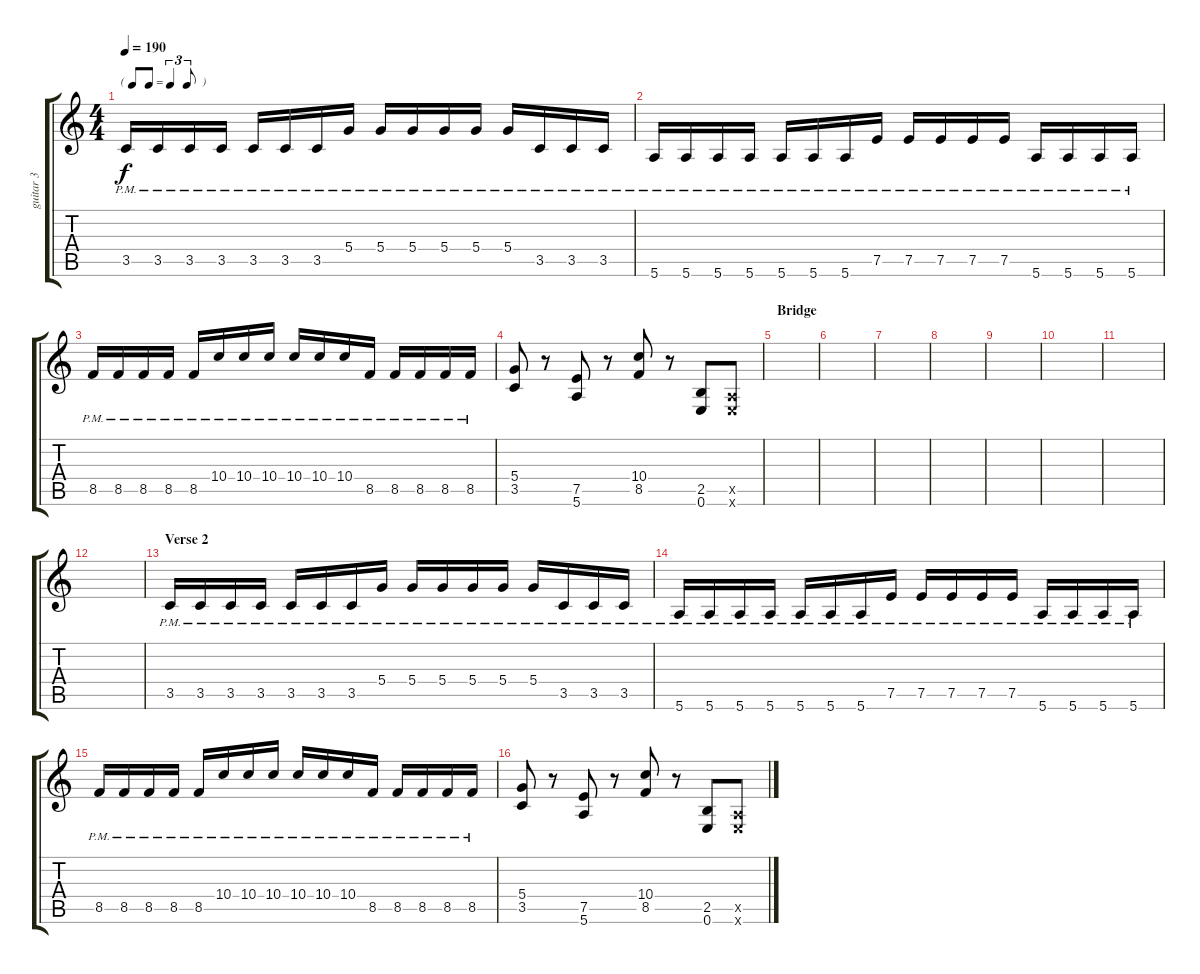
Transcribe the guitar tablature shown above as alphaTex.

\track ("guitar 3" "guitar 3") {instrument distortionguitar}
\staff {score tabs}
\tuning (E4 B3 G3 D3 A2 E2) {hide}
\ts (4 4)
\tf triplet8th
\tempo 190
\clef g2
\ks c
3.5{pm}.16{dy f} 3.5{pm}.16 3.5{pm}.16 3.5{pm}.16 3.5{pm}.16 3.5{pm}.16 3.5{pm}.16 5.4{pm}.16 5.4{pm}.16 5.4{pm}.16 5.4{pm}.16 5.4{pm}.16 5.4{pm}.16 3.5{pm}.16 3.5{pm}.16 3.5{pm}.16 |
5.6{pm}.16 5.6{pm}.16 5.6{pm}.16 5.6{pm}.16 5.6{pm}.16 5.6{pm}.16 5.6{pm}.16 7.5{pm}.16 7.5{pm}.16 7.5{pm}.16 7.5{pm}.16 7.5{pm}.16 5.6{pm}.16 5.6{pm}.16 5.6{pm}.16 5.6{pm}.16 |
8.5{pm}.16 8.5{pm}.16 8.5{pm}.16 8.5{pm}.16 8.5{pm}.16 10.4{pm}.16 10.4{pm}.16 10.4{pm}.16 10.4{pm}.16 10.4{pm}.16 10.4{pm}.16 8.5{pm}.16 8.5{pm}.16 8.5{pm}.16 8.5{pm}.16 8.5{pm}.16 |
(5.4 3.5).8 r.8 (7.5 5.6).8 r.8 (10.4 8.5).8 r.8 (2.5 0.6).8 (0.5{x} 0.6{x}).8 |
\section ("" "Bridge")
|
|
|
|
|
|
|
|
\section ("" "Verse 2")
3.5{pm}.16 3.5{pm}.16 3.5{pm}.16 3.5{pm}.16 3.5{pm}.16 3.5{pm}.16 3.5{pm}.16 5.4{pm}.16 5.4{pm}.16 5.4{pm}.16 5.4{pm}.16 5.4{pm}.16 5.4{pm}.16 3.5{pm}.16 3.5{pm}.16 3.5{pm}.16 |
5.6{pm}.16 5.6{pm}.16 5.6{pm}.16 5.6{pm}.16 5.6{pm}.16 5.6{pm}.16 5.6{pm}.16 7.5{pm}.16 7.5{pm}.16 7.5{pm}.16 7.5{pm}.16 7.5{pm}.16 5.6{pm}.16 5.6{pm}.16 5.6{pm}.16 5.6{pm}.16 |
8.5{pm}.16 8.5{pm}.16 8.5{pm}.16 8.5{pm}.16 8.5{pm}.16 10.4{pm}.16 10.4{pm}.16 10.4{pm}.16 10.4{pm}.16 10.4{pm}.16 10.4{pm}.16 8.5{pm}.16 8.5{pm}.16 8.5{pm}.16 8.5{pm}.16 8.5{pm}.16 |
(5.4 3.5).8 r.8 (7.5 5.6).8 r.8 (10.4 8.5).8 r.8 (2.5 0.6).8 (0.5{x} 0.6{x}).8
